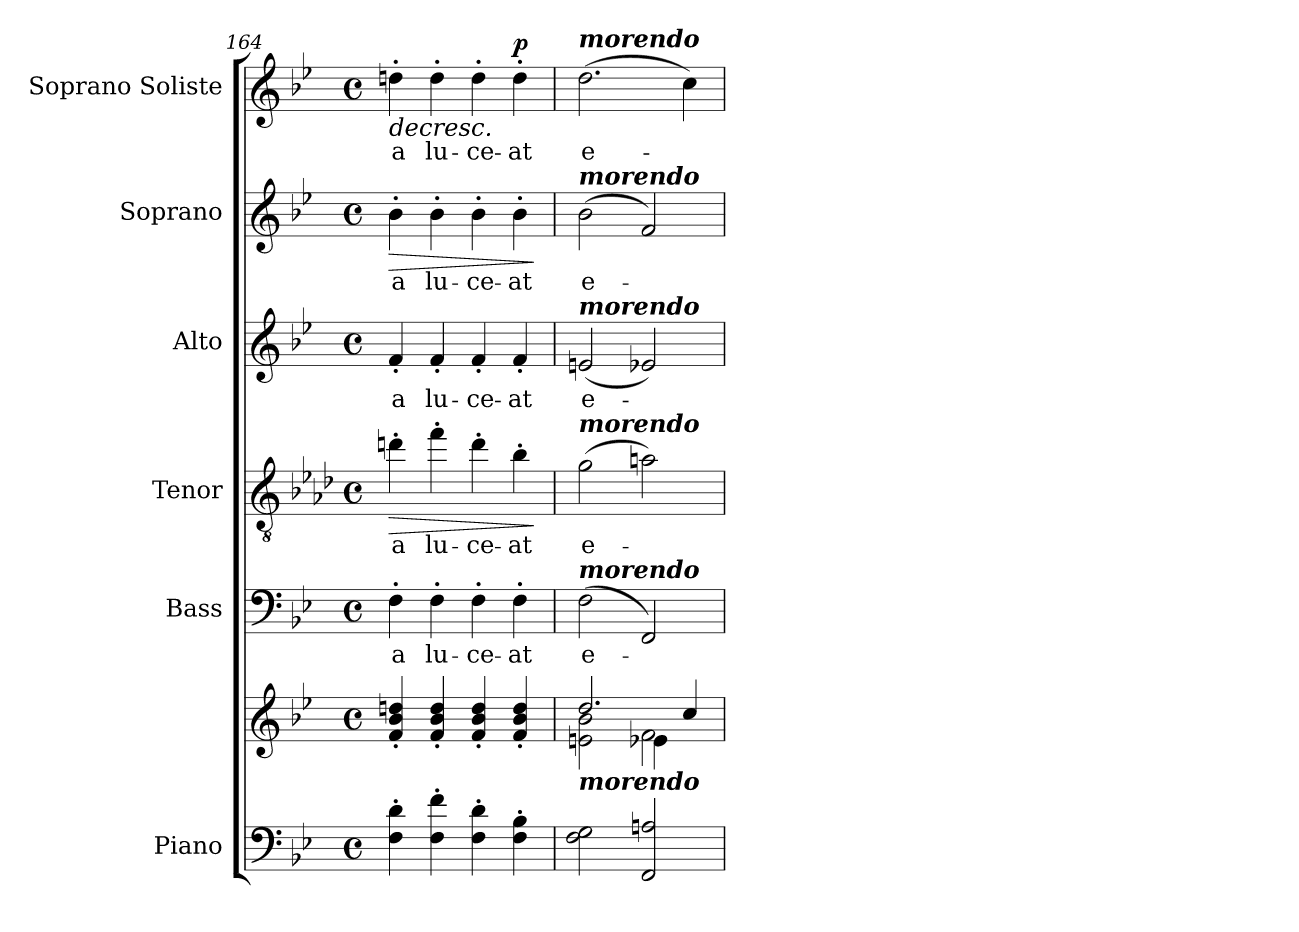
**kern	**kern	**kern	**text	**kern	**text	**dynam	**kern	**text	**kern	**text	**dynam	**kern	**text	**dynam
*part6	*part6	*part5	*part5	*part4	*part4	*part4	*part3	*part3	*part2	*part2	*part2	*part1	*part1	*part1
*staff7	*staff6	*staff5	*staff5	*staff4	*staff4	*staff4	*staff3	*staff3	*staff2	*staff2	*staff2	*staff1	*staff1	*staff1
*I"Piano	*	*I"Bass	*	*I"Tenor	*	*	*I"Alto	*	*I"Soprano	*	*	*I"Soprano Soliste	*	*
*I'Pno.	*	*I'B.	*	*I'T.	*	*	*I'A.	*	*I'S.	*	*	*	*	*
*clefF4	*clefG2	*clefF4	*	*clefGv2	*	*	*clefG2	*	*clefG2	*	*	*clefG2	*	*
*	*	*	*	*ITrd8c14	*	*	*	*	*	*	*	*	*	*
*k[b-e-]	*k[b-e-]	*k[b-e-]	*	*k[b-e-a-d-]	*	*	*k[b-e-]	*	*k[b-e-]	*	*	*k[b-e-]	*	*
*M4/4	*M4/4	*M4/4	*	*M4/4	*	*	*M4/4	*	*M4/4	*	*	*M4/4	*	*
*met(c)	*met(c)	*met(c)	*	*met(c)	*	*	*met(c)	*	*met(c)	*	*	*met(c)	*	*
=164	=164	=164	=164	=164	=164	=164	=164	=164	=164	=164	=164	=164	=164	=164
!	!	!	!	!	!	!LO:HP:b	!	!	!	!	!LO:HP:b	!	!	!LO:HP:b
4F\' 4d\'	4f/' 4b-/' 4ddn/'	4F'\	-a	4dn'i\	-a	>	4f'/	-a	4b-'\	-a	>	4ddn'\	-a	>
4F\' 4f\'	4f/' 4b-/' 4dd/'	4F'\	lu-	4f'i\	lu-	.	4f'/	lu-	4b-'\	lu-	.	4dd'\	lu-	.
4F\' 4d\'	4f/' 4b-/' 4dd/'	4F'\	-ce-	4d'i\	-ce-	.	4f'/	-ce-	4b-'\	-ce-	.	4dd'\	-ce-	.
!	!	!	!	!	!	!	!	!	!	!	!	!	!	!LO:DY:a
4F\' 4B-\'	4f/' 4b-/' 4dd/'	4F'\	-at	4B-'i\	-at	.	4f'/	-at	4b-'\	-at	.	4dd'\	-at	p
.	.	.	.	.	.	]	.	.	.	.	]	.	.	]
=165	=165	=165	=165	=165	=165	=165	=165	=165	=165	=165	=165	=165	=165	=165
*	*^	*	*	*	*	*	*	*	*	*	*	*	*	*
*	*	*^	*	*	*	*	*	*	*	*	*	*	*	*	*
!	!	!	!	!	!	!	!	!	!	!	!	!	!	!LO:TX:a:Bi:t=morendo	!	!
!	!	!	!	!	!	!	!	!	!	!	!LO:TX:a:Bi:t=morendo	!	!	!	!	!
!	!	!	!	!	!	!	!	!	!LO:TX:a:Bi:t=morendo	!	!	!	!	!	!	!
!	!	!	!	!	!	!LO:TX:a:Bi:t=morendo	!	!	!	!	!	!	!	!	!	!
!	!	!	!	!LO:TX:a:Bi:t=morendo	!	!	!	!	!	!	!	!	!	!	!	!
!LO:TX:a:Bi:t=morendo	!	!	!	!	!	!	!	!	!	!	!	!	!	!	!	!
2F\ 2G\	2.dd/	2en\ 2b-\	2ryy	(2F\	e-	(2Gi\	e-	.	(2en/	e-	(2b-\	e-	.	(2.dd\	e-	.
2FF/ 2An/	.	2f\	4e-X\	2FF/)	.	2Ani\)	.	.	2e-X/)	.	2f/)	.	.	.	.	.
.	4cc/	.	4ryy	.	.	.	.	.	.	.	.	.	.	4cc\)	.	.
*	*v	*v	*v	*	*	*	*	*	*	*	*	*	*	*	*	*
=	=	=	=	=	=	=	=	=	=	=	=	=	=	=
*-	*-	*-	*-	*-	*-	*-	*-	*-	*-	*-	*-	*-	*-	*-
